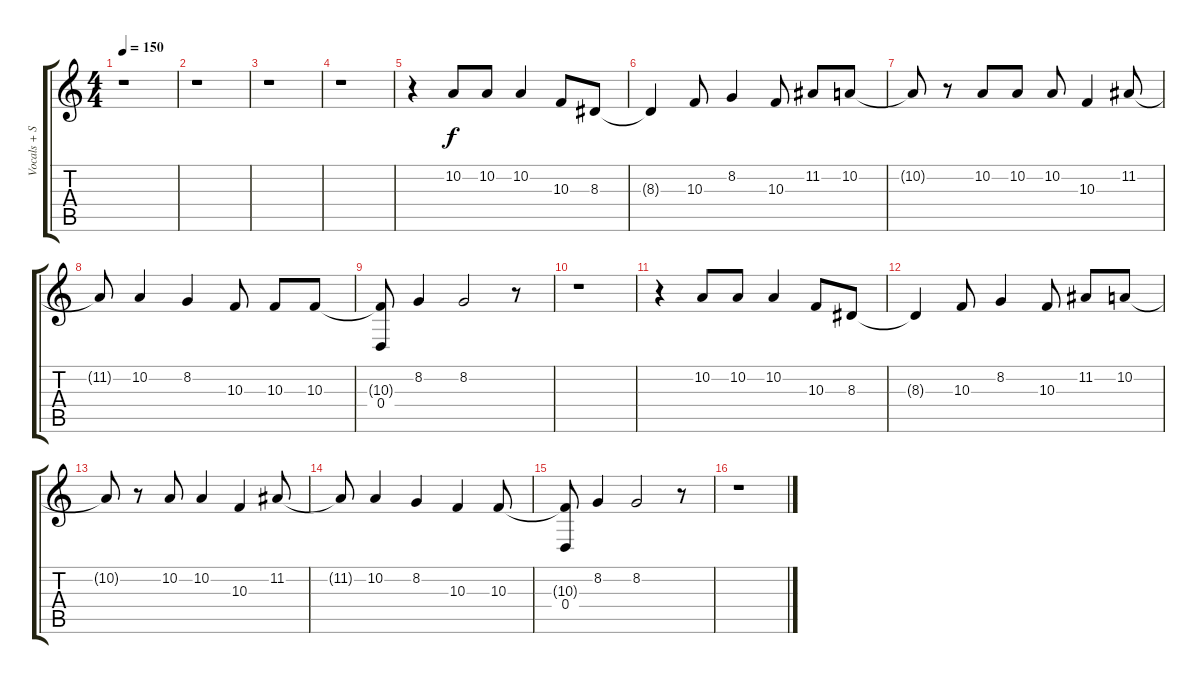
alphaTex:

\track ("Vocals + Solo" "Vocals + S") {instrument drawbarorgan}
\staff {score tabs}
\tuning (E4 B3 G3 D3 A2 E2) {hide}
\ts (4 4)
\tempo 150
\clef g2
\ks c
r.1{dy f} |
r.1 |
r.1 |
r.1 |
r.4 10.2.8 10.2.8 10.2.4 10.3.8 8.3.8 |
8.3{t}.4 10.3.8 8.2.4 10.3.8 11.2.8 10.2.8 |
10.2{t}.8 r.8 10.2.8 10.2.8 10.2.8 10.3.4 11.2.8 |
11.2{t}.8 10.2.4 8.2.4 10.3.8 10.3.8 10.3.8 |
(10.3{t} 0.4).8 8.2.4 8.2.2 r.8 |
r.1 |
r.4 10.2.8 10.2.8 10.2.4 10.3.8 8.3.8 |
8.3{t}.4 10.3.8 8.2.4 10.3.8 11.2.8 10.2.8 |
10.2{t}.8 r.8 10.2.8 10.2.4 10.3.4 11.2.8 |
11.2{t}.8 10.2.4 8.2.4 10.3.4 10.3.8 |
(10.3{t} 0.4).8 8.2.4 8.2.2 r.8 |
r.1
